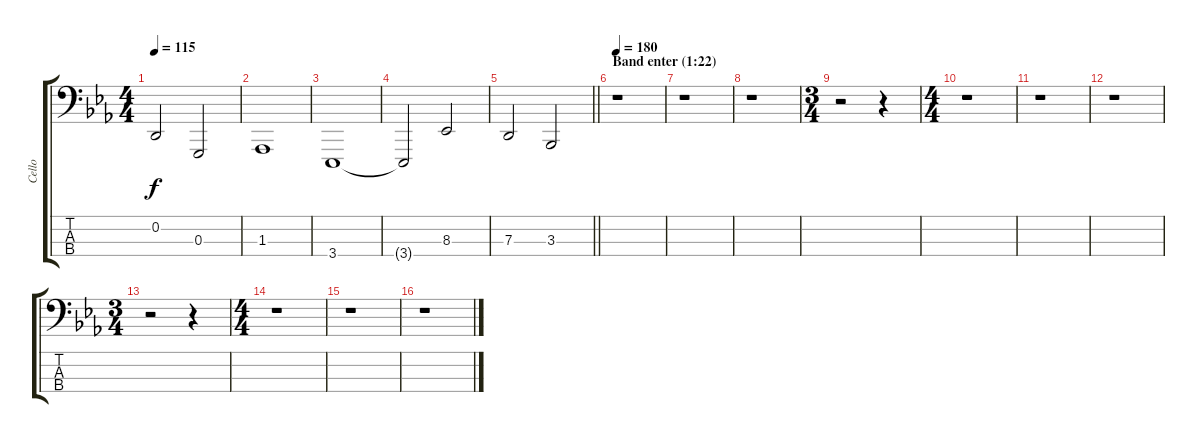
\track ("Cello" "Cello") {instrument cello}
\staff {score tabs}
\tuning (A2 D2 G1 C1) {hide}
\ts (4 4)
\tempo 115
\clef f4
\ks cminor
0.2.2{dy f} 0.3.2 |
1.3.1 |
3.4.1 |
3.4{t}.2 8.3.2 |
\barLineRight lightlight
7.3.2 3.3.2 |
\section ("" "Band enter (1:22)")
\tempo 180
r.1 |
r.1 |
r.1 |
\ts (3 4)
r.2 r.4 |
\ts (4 4)
r.1 |
r.1 |
r.1 |
\ts (3 4)
r.2 r.4 |
\ts (4 4)
r.1 |
r.1 |
r.1
